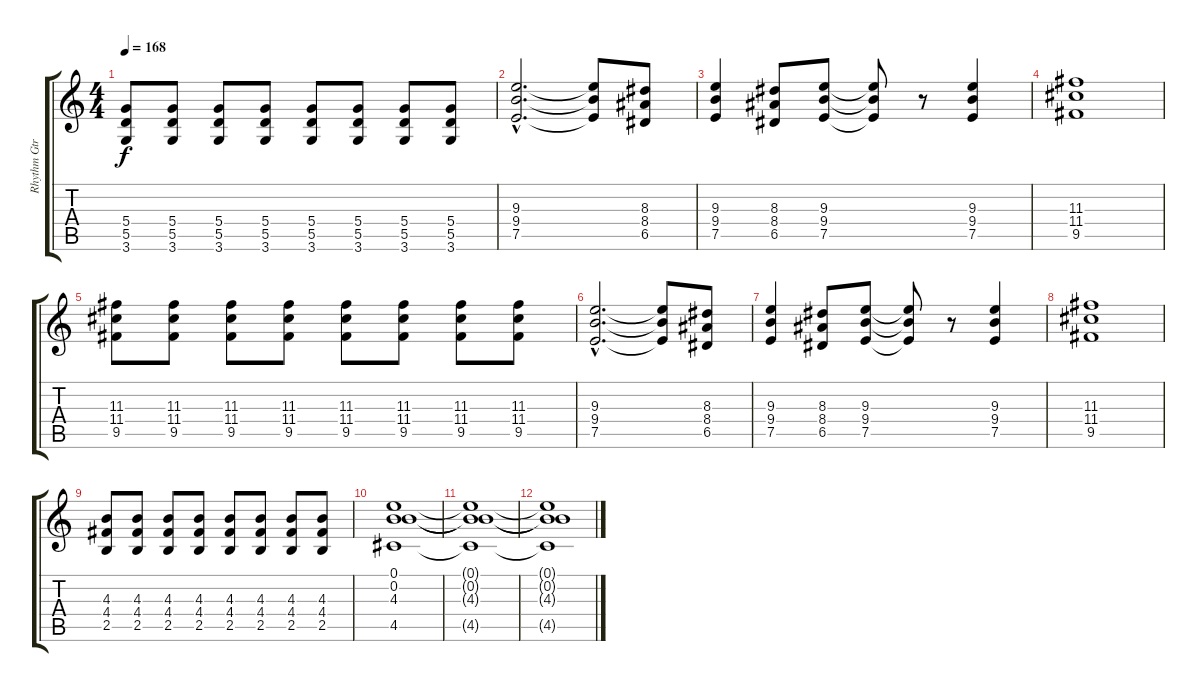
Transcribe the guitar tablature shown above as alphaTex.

\track ("Rhythm Gtr.2" "Rhythm Gtr") {instrument distortionguitar}
\staff {score tabs}
\tuning (E4 B3 G3 D3 A2 E2) {hide}
\ts (4 4)
\tempo 168
\clef g2
\ks c
(5.4 5.5 3.6).8{dy f} (5.4 5.5 3.6).8 (5.4 5.5 3.6).8 (5.4 5.5 3.6).8 (5.4 5.5 3.6).8 (5.4 5.5 3.6).8 (5.4 5.5 3.6).8 (5.4 5.5 3.6).8 |
(9.3{hac} 9.4{hac} 7.5{hac}).2{d} (9.3{t} 9.4{t} 7.5{t}).8 (8.3 8.4 6.5).8 |
(9.3 9.4 7.5).4 (8.3 8.4 6.5).8 (9.3 9.4 7.5).8 (9.3{t} 9.4{t} 7.5{t}).8 r.8 (9.3 9.4 7.5).4 |
(11.3 11.4 9.5).1 |
(11.3 11.4 9.5).8 (11.3 11.4 9.5).8 (11.3 11.4 9.5).8 (11.3 11.4 9.5).8 (11.3 11.4 9.5).8 (11.3 11.4 9.5).8 (11.3 11.4 9.5).8 (11.3 11.4 9.5).8 |
(9.3{hac} 9.4{hac} 7.5{hac}).2{d} (9.3{t} 9.4{t} 7.5{t}).8 (8.3 8.4 6.5).8 |
(9.3 9.4 7.5).4 (8.3 8.4 6.5).8 (9.3 9.4 7.5).8 (9.3{t} 9.4{t} 7.5{t}).8 r.8 (9.3 9.4 7.5).4 |
(11.3 11.4 9.5).1 |
(4.3 4.4 2.5).8 (4.3 4.4 2.5).8 (4.3 4.4 2.5).8 (4.3 4.4 2.5).8 (4.3 4.4 2.5).8 (4.3 4.4 2.5).8 (4.3 4.4 2.5).8 (4.3 4.4 2.5).8 |
(0.1 0.2 4.3 4.5).1 |
(0.1{t} 0.2{t} 4.3{t} 4.5{t}).1 |
(0.1{t} 0.2{t} 4.3{t} 4.5{t}).1
